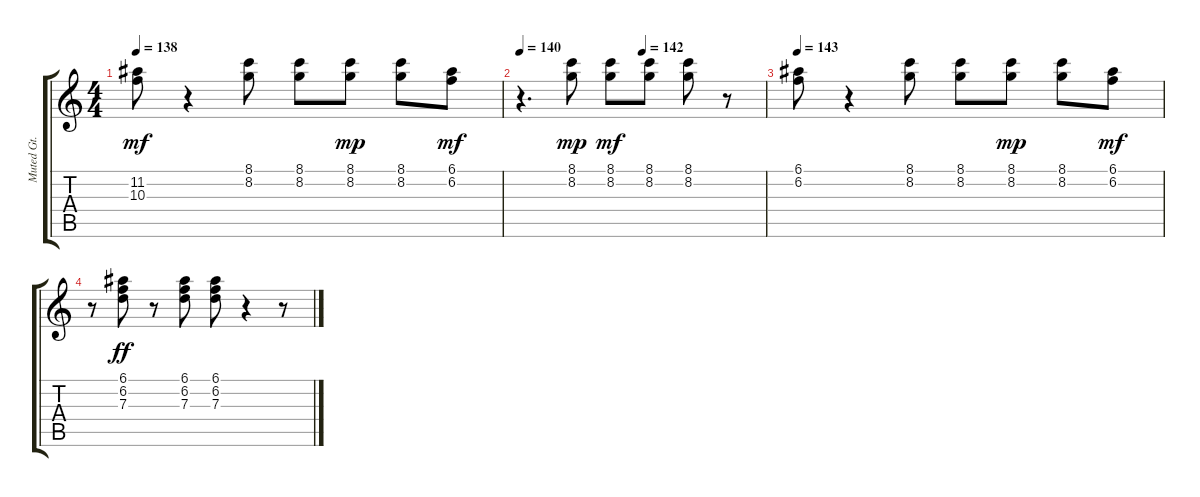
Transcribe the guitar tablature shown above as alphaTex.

\track ("Muted Gt.           " "Muted Gt. ") {instrument electricguitarmuted}
\staff {score tabs}
\tuning (E4 B3 G3 D3 A2 E2) {hide}
\ts (4 4)
\tempo 138
\clef g2
\ks c
(11.2 10.3).8{dy mf} r.4 (8.1 8.2).8 (8.1 8.2).8 (8.1 8.2).8{dy mp} (8.1 8.2).8 (6.1 6.2).8{dy mf} |
\tempo 140
\tempo (142 0.5)
r.4{d} (8.1 8.2).8{dy mp} (8.1 8.2).8{dy mf} (8.1 8.2).8 (8.1 8.2).8 r.8 |
\tempo 143
(6.1 6.2).8 r.4 (8.1 8.2).8 (8.1 8.2).8 (8.1 8.2).8{dy mp} (8.1 8.2).8 (6.1 6.2).8{dy mf} |
r.8 (6.1 6.2 7.3).8{dy ff} r.8 (6.1 6.2 7.3).8 (6.1 6.2 7.3).8 r.4 r.8
